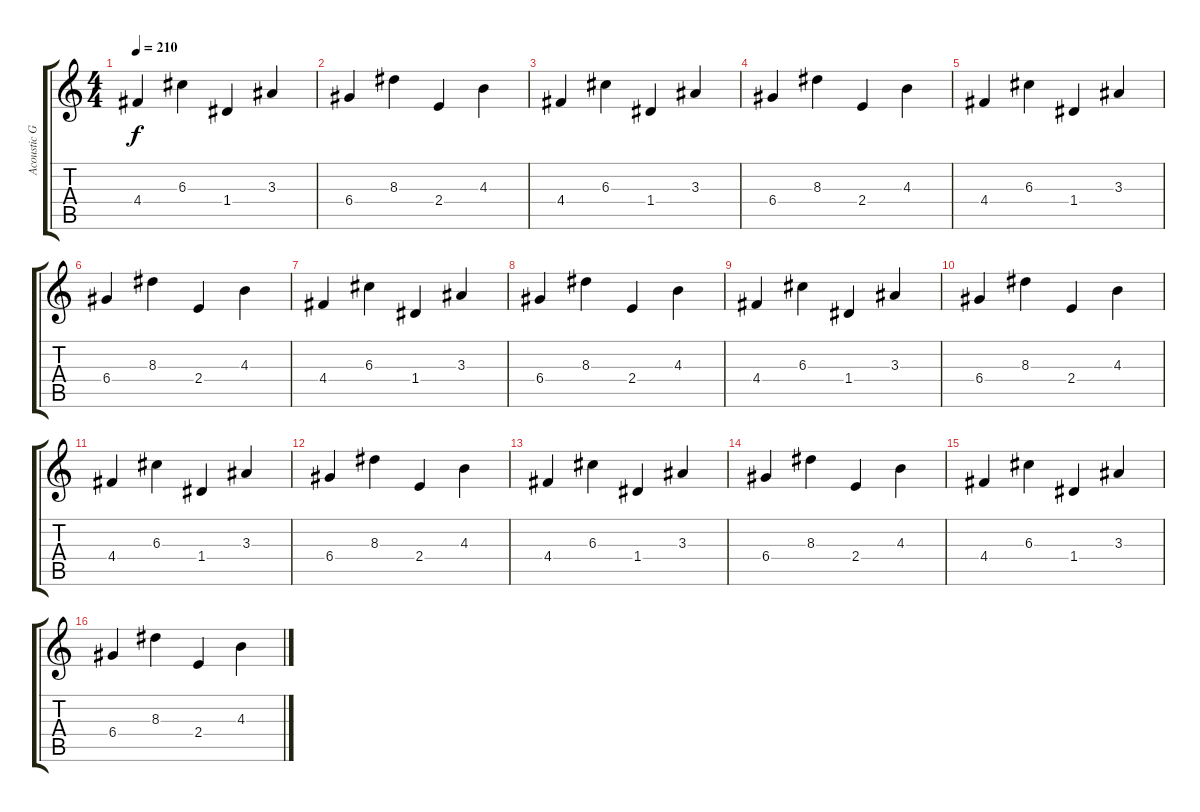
\track ("Acoustic Guitar For Bridge" "Acoustic G") {instrument acousticguitarnylon}
\staff {score tabs}
\tuning (E4 B3 G3 D3 A2 E2) {hide}
\ts (4 4)
\tempo 210
\clef g2
\ks c
4.4.4{dy f} 6.3.4 1.4.4 3.3.4 |
6.4.4 8.3.4 2.4.4 4.3.4 |
4.4.4 6.3.4 1.4.4 3.3.4 |
6.4.4 8.3.4 2.4.4 4.3.4 |
4.4.4 6.3.4 1.4.4 3.3.4 |
6.4.4 8.3.4 2.4.4 4.3.4 |
4.4.4 6.3.4 1.4.4 3.3.4 |
6.4.4 8.3.4 2.4.4 4.3.4 |
4.4.4 6.3.4 1.4.4 3.3.4 |
6.4.4 8.3.4 2.4.4 4.3.4 |
4.4.4 6.3.4 1.4.4 3.3.4 |
6.4.4 8.3.4 2.4.4 4.3.4 |
4.4.4 6.3.4 1.4.4 3.3.4 |
6.4.4 8.3.4 2.4.4 4.3.4 |
4.4.4 6.3.4 1.4.4 3.3.4 |
6.4.4 8.3.4 2.4.4 4.3.4
